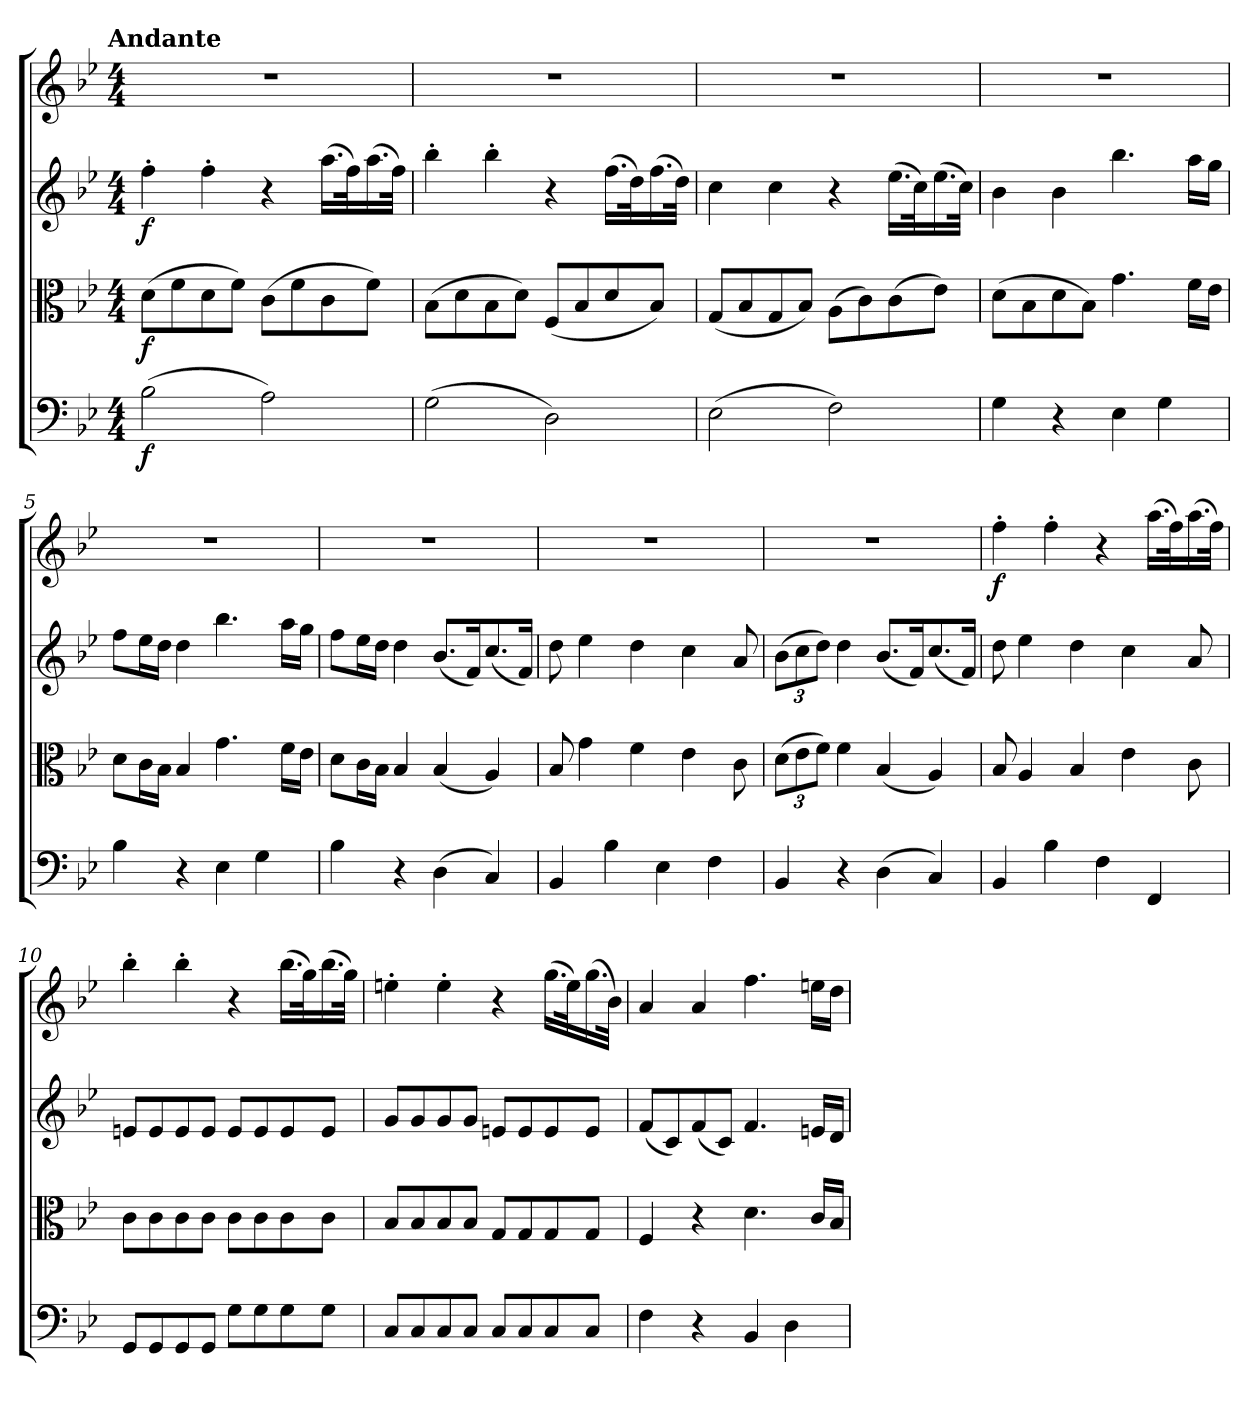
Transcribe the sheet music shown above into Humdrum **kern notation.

**kern	**dynam	**kern	**dynam	**kern	**dynam	**kern	**dynam
*part4	*part4	*part3	*part3	*part2	*part2	*part1	*part1
*staff4	*staff4	*staff3	*staff3	*staff2	*staff2	*staff1	*staff1
*clefF4	*	*clefC3	*	*clefG2	*	*clefG2	*
*k[b-e-]	*	*k[b-e-]	*	*k[b-e-]	*	*k[b-e-]	*
*B-:	*	*B-:	*	*B-:	*	*B-:	*
!!LO:TX:omd:t=Andante
*M4/4	*	*M4/4	*	*M4/4	*	*M4/4	*
*MM72	*	*MM72	*	*MM72	*	*MM72	*
=	=	=	=	=	=	=	=
(2B-\	f	(8d\L	f	4ff'\	f	1r	.
.	.	8f\	.	.	.	.	.
.	.	8d\	.	4ff'\	.	.	.
.	.	8f\J)	.	.	.	.	.
2A\)	.	(8c\L	.	4r	.	.	.
.	.	8f\	.	.	.	.	.
.	.	8c\	.	(16.aa\LL	.	.	.
.	.	.	.	32ff\K)	.	.	.
.	.	8f\J)	.	(16.aa\	.	.	.
.	.	.	.	32ff\JJk)	.	.	.
=2	=2	=2	=2	=2	=2	=2	=2
(2G\	.	(8B-\L	.	4bb-'\	.	1r	.
.	.	8d\	.	.	.	.	.
.	.	8B-\	.	4bb-'\	.	.	.
.	.	8d\J)	.	.	.	.	.
2D\)	.	(8F/L	.	4r	.	.	.
.	.	8B-/	.	.	.	.	.
.	.	8d/	.	(16.ff\LL	.	.	.
.	.	.	.	32dd\K)	.	.	.
.	.	8B-/J)	.	(16.ff\	.	.	.
.	.	.	.	32dd\JJk)	.	.	.
=3	=3	=3	=3	=3	=3	=3	=3
(2E-\	.	(8G/L	.	4cc\	.	1r	.
.	.	8B-/	.	.	.	.	.
.	.	8G/	.	4cc\	.	.	.
.	.	8B-/J)	.	.	.	.	.
2F\)	.	(8A\L	.	4r	.	.	.
.	.	8c\)	.	.	.	.	.
.	.	(8c\	.	(16.ee-\LL	.	.	.
.	.	.	.	32cc\K)	.	.	.
.	.	8e-\J)	.	(16.ee-\	.	.	.
.	.	.	.	32cc\JJk)	.	.	.
=4	=4	=4	=4	=4	=4	=4	=4
4G\	.	(8d\L	.	4b-\	.	1r	.
.	.	8B-\	.	.	.	.	.
4r	.	8d\	.	4b-\	.	.	.
.	.	8B-\J)	.	.	.	.	.
4E-\	.	4.g\	.	4.bb-\	.	.	.
4G\	.	.	.	.	.	.	.
.	.	16f\LL	.	16aa\LL	.	.	.
.	.	16e-\JJ	.	16gg\JJ	.	.	.
=5	=5	=5	=5	=5	=5	=5	=5
4B-\	.	8d\L	.	8ff\L	.	1r	.
.	.	16c\L	.	16ee-\L	.	.	.
.	.	16B-\JJ	.	16dd\JJ	.	.	.
4r	.	4B-/	.	4dd\	.	.	.
4E-\	.	4.g\	.	4.bb-\	.	.	.
4G\	.	.	.	.	.	.	.
.	.	16f\LL	.	16aa\LL	.	.	.
.	.	16e-\JJ	.	16gg\JJ	.	.	.
=6	=6	=6	=6	=6	=6	=6	=6
4B-\	.	8d\L	.	8ff\L	.	1r	.
.	.	16c\L	.	16ee-\L	.	.	.
.	.	16B-\JJ	.	16dd\JJ	.	.	.
4r	.	4B-/	.	4dd\	.	.	.
(4D\	.	(4B-/	.	(8.b-/L	.	.	.
.	.	.	.	16f/K)	.	.	.
4C/)	.	4A/)	.	(8.cc/	.	.	.
.	.	.	.	16f/Jk)	.	.	.
=7	=7	=7	=7	=7	=7	=7	=7
4BB-/	.	8B-/	.	8dd\	.	1r	.
.	.	4g\	.	4ee-\	.	.	.
4B-\	.	.	.	.	.	.	.
.	.	4f\	.	4dd\	.	.	.
4E-\	.	.	.	.	.	.	.
.	.	4e-\	.	4cc\	.	.	.
4F\	.	.	.	.	.	.	.
.	.	8c\	.	8a/	.	.	.
=8	=8	=8	=8	=8	=8	=8	=8
4BB-/	.	(12d\L	.	(12b-\L	.	1r	.
.	.	12e-\	.	12cc\	.	.	.
.	.	12f\J)	.	12dd\J)	.	.	.
4r	.	4f\	.	4dd\	.	.	.
(4D\	.	(4B-/	.	(8.b-/L	.	.	.
.	.	.	.	16f/K)	.	.	.
4C/)	.	4A/)	.	(8.cc/	.	.	.
.	.	.	.	16f/Jk)	.	.	.
=9	=9	=9	=9	=9	=9	=9	=9
4BB-/	.	8B-/	.	8dd\	.	4ff'\	f
.	.	4A/	.	4ee-\	.	.	.
4B-\	.	.	.	.	.	4ff'\	.
.	.	4B-/	.	4dd\	.	.	.
4F\	.	.	.	.	.	4r	.
.	.	4e-\	.	4cc\	.	.	.
4FF/	.	.	.	.	.	(16.aa\LL	.
.	.	.	.	.	.	32ff\K)	.
.	.	8c\	.	8a/	.	(16.aa\	.
.	.	.	.	.	.	32ff\JJk)	.
=10	=10	=10	=10	=10	=10	=10	=10
8GG/L	.	8c\L	.	8en/L	.	4bb-'\	.
8GG/	.	8c\	.	8e/	.	.	.
8GG/	.	8c\	.	8e/	.	4bb-'\	.
8GG/J	.	8c\J	.	8e/J	.	.	.
8G\L	.	8c\L	.	8e/L	.	4r	.
8G\	.	8c\	.	8e/	.	.	.
8G\	.	8c\	.	8e/	.	(16.bb-\LL	.
.	.	.	.	.	.	32gg\K)	.
8G\J	.	8c\J	.	8e/J	.	(16.bb-\	.
.	.	.	.	.	.	32gg\JJk)	.
=11	=11	=11	=11	=11	=11	=11	=11
8C/L	.	8B-/L	.	8g/L	.	4een'\	.
8C/	.	8B-/	.	8g/	.	.	.
8C/	.	8B-/	.	8g/	.	4ee'\	.
8C/J	.	8B-/J	.	8g/J	.	.	.
8C/L	.	8G/L	.	8en/L	.	4r	.
8C/	.	8G/	.	8e/	.	.	.
8C/	.	8G/	.	8e/	.	(16.gg\LL	.
.	.	.	.	.	.	32ee\K)	.
8C/J	.	8G/J	.	8e/J	.	(16.gg\	.
.	.	.	.	.	.	32b-\JJk)	.
=12	=12	=12	=12	=12	=12	=12	=12
4F\	.	4F/	.	(8f/L	.	4a/	.
.	.	.	.	8c/)	.	.	.
4r	.	4r	.	(8f/	.	4a/	.
.	.	.	.	8c/J)	.	.	.
4BB-/	.	4.d\	.	4.f/	.	4.ff\	.
4D\	.	.	.	.	.	.	.
.	.	16c/LL	.	16en/LL	.	16een\LL	.
.	.	16B-/JJ	.	16d/JJ	.	16dd\JJ	.
=	=	=	=	=	=	=	=
*-	*-	*-	*-	*-	*-	*-	*-
